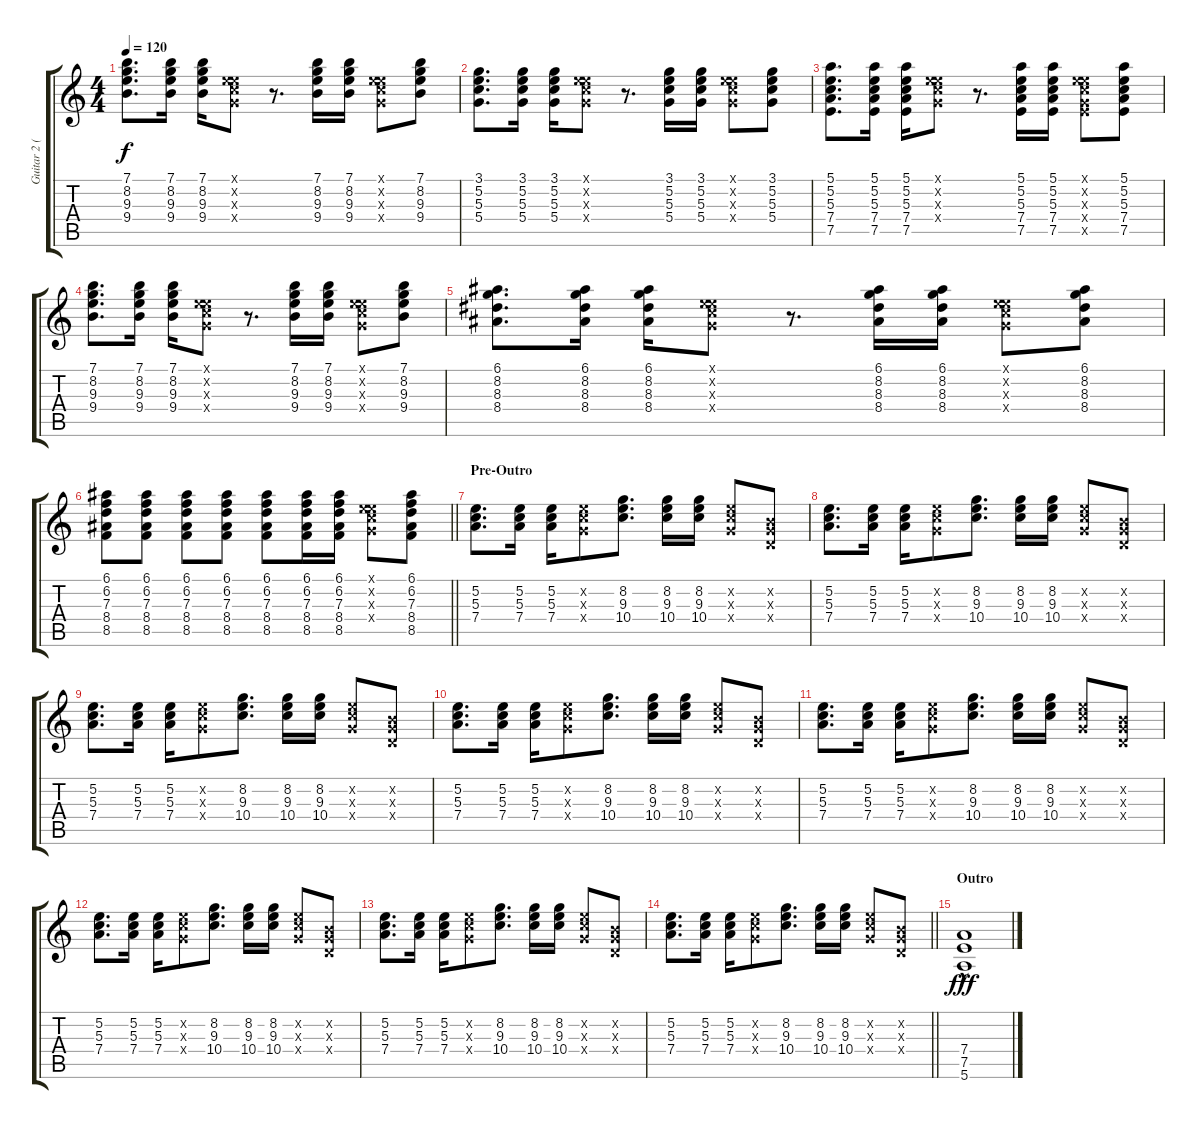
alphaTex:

\track ("Guitar 2 (Nick McCarthy)" "Guitar 2 (") {instrument electricguitarclean}
\staff {score tabs}
\tuning (E4 B3 G3 D3 A2 E2) {hide}
\ts (4 4)
\tempo 120
\clef g2
\ks c
(7.1 8.2 9.3 9.4).8{d dy f} (7.1 8.2 9.3 9.4).16 (7.1 8.2 9.3 9.4).16 (0.1{x} 5.2{x} 5.3{x} 5.4{x}).8 r.8{d} (7.1 8.2 9.3 9.4).16 (7.1 8.2 9.3 9.4).16 (0.1{x} 5.2{x} 5.3{x} 5.4{x}).8 (7.1 8.2 9.3 9.4).8 |
(3.1 5.2 5.3 5.4).8{d} (3.1 5.2 5.3 5.4).16 (3.1 5.2 5.3 5.4).16 (0.1{x} 5.2{x} 5.3{x} 5.4{x}).8 r.8{d} (3.1 5.2 5.3 5.4).16 (3.1 5.2 5.3 5.4).16 (0.1{x} 5.2{x} 5.3{x} 5.4{x}).8 (3.1 5.2 5.3 5.4).8 |
(5.1 5.2 5.3 7.4 7.5).8{d} (5.1 5.2 5.3 7.4 7.5).16 (5.1 5.2 5.3 7.4 7.5).16 (0.1{x} 5.2{x} 5.3{x} 5.4{x}).8 r.8{d} (5.1 5.2 5.3 7.4 7.5).16 (5.1 5.2 5.3 7.4 7.5).16 (0.1{x} 5.2{x} 5.3{x} 5.4{x} 7.5{x}).8 (5.1 5.2 5.3 7.4 7.5).8 |
(7.1 8.2 9.3 9.4).8{d} (7.1 8.2 9.3 9.4).16 (7.1 8.2 9.3 9.4).16 (0.1{x} 5.2{x} 5.3{x} 5.4{x}).8 r.8{d} (7.1 8.2 9.3 9.4).16 (7.1 8.2 9.3 9.4).16 (0.1{x} 5.2{x} 5.3{x} 5.4{x}).8 (7.1 8.2 9.3 9.4).8 |
(6.1 8.2 8.3 8.4).8{d} (6.1 8.2 8.3 8.4).16 (6.1 8.2 8.3 8.4).16 (0.1{x} 5.2{x} 5.3{x} 5.4{x}).8 r.8{d} (6.1 8.2 8.3 8.4).16 (6.1 8.2 8.3 8.4).16 (0.1{x} 5.2{x} 5.3{x} 5.4{x}).8 (6.1 8.2 8.3 8.4).8 |
\barLineRight lightlight
(6.1 6.2 7.3 8.4 8.5).8 (6.1 6.2 7.3 8.4 8.5).8 (6.1 6.2 7.3 8.4 8.5).8 (6.1 6.2 7.3 8.4 8.5).8 (6.1 6.2 7.3 8.4 8.5).8 (6.1 6.2 7.3 8.4 8.5).16 (6.1 6.2 7.3 8.4 8.5).16 (0.1{x} 5.2{x} 5.3{x} 5.4{x}).8 (6.1 6.2 7.3 8.4 8.5).8 |
\section ("" "Pre-Outro")
(5.2 5.3 7.4).8{d} (5.2 5.3 7.4).16 (5.2 5.3 7.4).16 (5.2{x} 5.3{x} 5.4{x}).8 (8.2 9.3 10.4).8{d} (8.2 9.3 10.4).16 (8.2 9.3 10.4).16 (5.2{x} 5.3{x} 5.4{x}).8 (0.2{x} 0.3{x} 0.4{x}).8 |
(5.2 5.3 7.4).8{d} (5.2 5.3 7.4).16 (5.2 5.3 7.4).16 (5.2{x} 5.3{x} 5.4{x}).8 (8.2 9.3 10.4).8{d} (8.2 9.3 10.4).16 (8.2 9.3 10.4).16 (5.2{x} 5.3{x} 5.4{x}).8 (0.2{x} 0.3{x} 0.4{x}).8 |
(5.2 5.3 7.4).8{d} (5.2 5.3 7.4).16 (5.2 5.3 7.4).16 (5.2{x} 5.3{x} 5.4{x}).8 (8.2 9.3 10.4).8{d} (8.2 9.3 10.4).16 (8.2 9.3 10.4).16 (5.2{x} 5.3{x} 5.4{x}).8 (0.2{x} 0.3{x} 0.4{x}).8 |
(5.2 5.3 7.4).8{d} (5.2 5.3 7.4).16 (5.2 5.3 7.4).16 (5.2{x} 5.3{x} 5.4{x}).8 (8.2 9.3 10.4).8{d} (8.2 9.3 10.4).16 (8.2 9.3 10.4).16 (5.2{x} 5.3{x} 5.4{x}).8 (0.2{x} 0.3{x} 0.4{x}).8 |
(5.2 5.3 7.4).8{d} (5.2 5.3 7.4).16 (5.2 5.3 7.4).16 (5.2{x} 5.3{x} 5.4{x}).8 (8.2 9.3 10.4).8{d} (8.2 9.3 10.4).16 (8.2 9.3 10.4).16 (5.2{x} 5.3{x} 5.4{x}).8 (0.2{x} 0.3{x} 0.4{x}).8 |
(5.2 5.3 7.4).8{d} (5.2 5.3 7.4).16 (5.2 5.3 7.4).16 (5.2{x} 5.3{x} 5.4{x}).8 (8.2 9.3 10.4).8{d} (8.2 9.3 10.4).16 (8.2 9.3 10.4).16 (5.2{x} 5.3{x} 5.4{x}).8 (0.2{x} 0.3{x} 0.4{x}).8 |
(5.2 5.3 7.4).8{d} (5.2 5.3 7.4).16 (5.2 5.3 7.4).16 (5.2{x} 5.3{x} 5.4{x}).8 (8.2 9.3 10.4).8{d} (8.2 9.3 10.4).16 (8.2 9.3 10.4).16 (5.2{x} 5.3{x} 5.4{x}).8 (0.2{x} 0.3{x} 0.4{x}).8 |
\barLineRight lightlight
(5.2 5.3 7.4).8{d} (5.2 5.3 7.4).16 (5.2 5.3 7.4).16 (5.2{x} 5.3{x} 5.4{x}).8 (8.2 9.3 10.4).8{d} (8.2 9.3 10.4).16 (8.2 9.3 10.4).16 (5.2{x} 5.3{x} 5.4{x}).8 (0.2{x} 0.3{x} 0.4{x}).8 |
\section ("" "Outro")
(7.4{hac} 7.5{hac} 5.6{hac}).1{dy fff}
